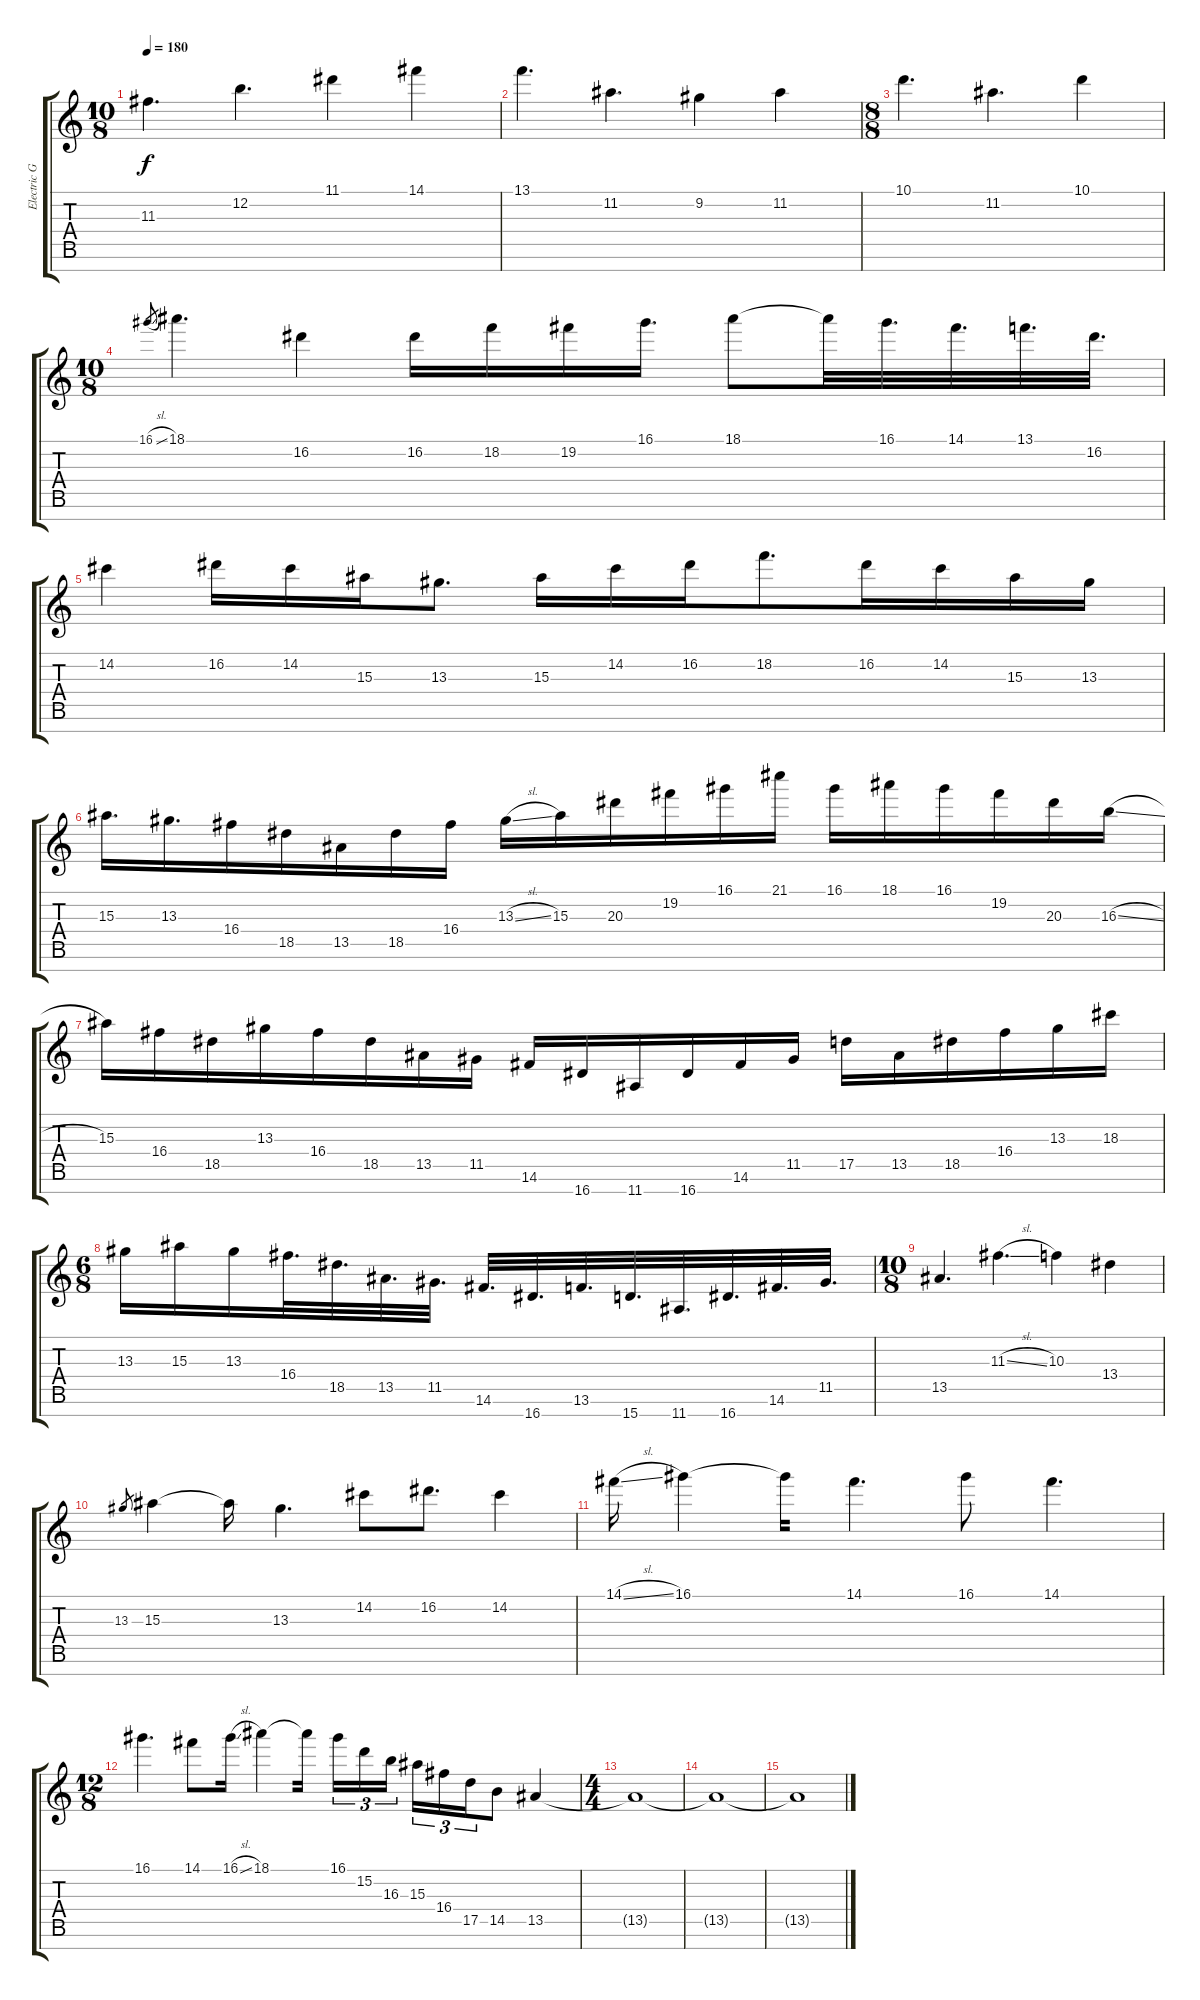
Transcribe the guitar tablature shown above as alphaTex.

\track ("Electric Guitar Solo" "Electric G") {instrument acousticguitarsteel}
\staff {score tabs}
\tuning (E4 B3 G3 D3 A2 E2 B1) {hide}
\ts (10 8)
\tempo 180
\clef g2
\ks c
11.3.4{d dy f} 12.2.4{d beam merge} 11.1.4 14.1.4 |
13.1.4{d} 11.2.4{d beam merge} 9.2.4 11.2.4 |
\ts (8 8)
10.1.4{d} 11.2.4{d} 10.1.4 |
\ts (10 8)
16.1{sl}.8{gr} 18.1.4{d} 16.2.4{beam merge} 16.2.16{beam merge} 18.2.16{beam merge} 19.2.16 16.1.16{d} 18.1.8 18.1{t}.32 16.1.32{d} 14.1.32{d} 13.1.32{d} 16.2.32{d} |
14.2.4 16.2.16 14.2.16 15.3.16 13.3.8{d} 15.3.16 14.2.16 16.2.16 18.2.8{d beam merge} 16.2.16 14.2.16 15.3.16{beam merge} 13.3.16 |
15.3.16{d beam merge} 13.3.16{d} 16.4.16{beam merge} 18.5.16{beam merge} 13.5.16 18.5.16 16.4.16 13.3{sl}.16 15.3.16{beam merge} 20.3.16 19.2.16 16.1.16 21.1.16 16.1.16{beam merge} 18.1.16{beam merge} 16.1.16 19.2.16 20.3.16 16.3{sl}.16 |
15.3.16 16.4.16 18.5.16 13.3.16 16.4.16 18.5.16{beam merge} 13.5.16{beam merge} 11.5.16 14.6.16{beam merge} 16.7.16 11.7.16 16.7.16{beam merge} 14.6.16 11.5.16 17.5.16 13.5.16 18.5.16 16.4.16 13.3.16{beam merge} 18.3.16 |
\ts (6 8)
13.3.16 15.3.16 13.3.16 16.4.32{d} 18.5.32{d beam merge} 13.5.32{d beam merge} 11.5.32{d} 14.6.32{d} 16.7.32{d} 13.6.32{d beam merge} 15.7.32{d} 11.7.32{d beam merge} 16.7.32{d} 14.6.32{d} 11.5.32{d} |
\ts (10 8)
13.5.4{d} 11.3{sl}.4{d} 10.3.4 13.4.4 |
13.3.8{gr} 15.3.4 15.3{t}.16 13.3.4{d} 14.2.8 16.2.8{d beam merge} 14.2.4 |
14.1{sl}.16 16.1.4{beam merge} 16.1{t}.16{beam merge} 14.1.4{d} 16.1.8 14.1.4{d} |
\ts (12 8)
16.1.4{d beam merge} 14.1.8{beam merge} 16.1{sl}.16 18.1.4{beam merge} 18.1{t}.16{beam splitsecondary} 16.1.16{tu (3 2)} 15.2.16{tu (3 2) beam merge} 16.3.16{tu (3 2) beam splitsecondary} 15.3.16{tu (3 2)} 16.4.16{tu (3 2) beam merge} 17.5.16{tu (3 2) beam merge} 14.5.8 13.5.4 |
\ts (4 4)
13.5{t}.1 |
13.5{t}.1 |
13.5{t}.1
